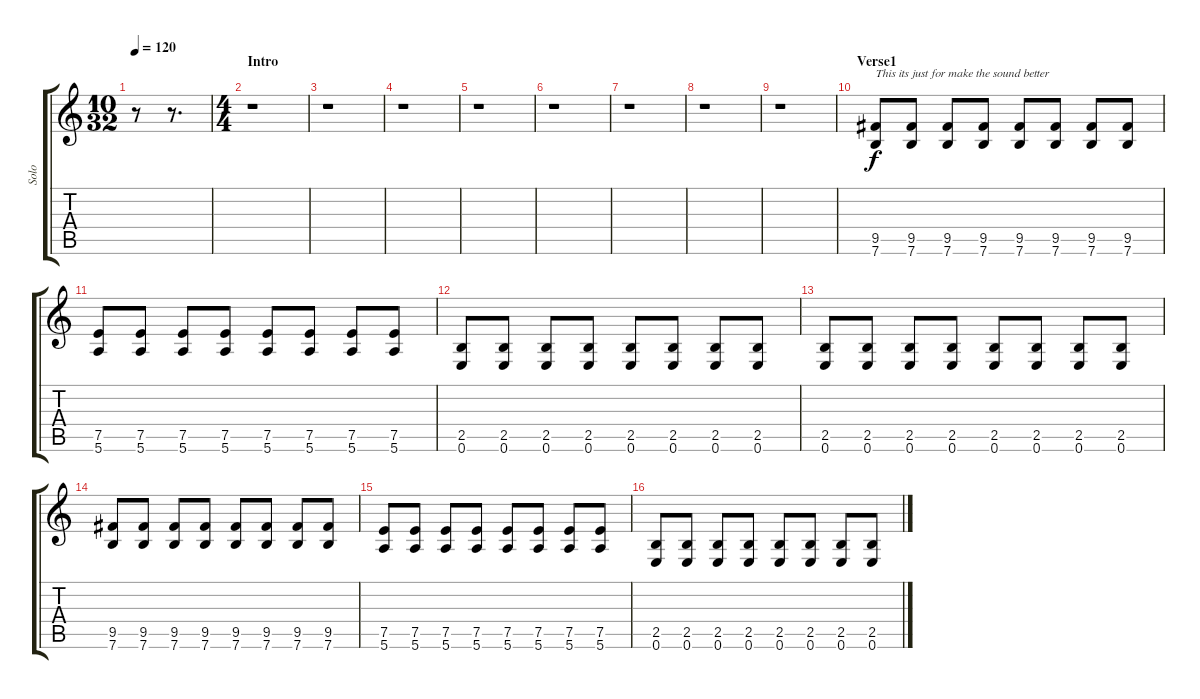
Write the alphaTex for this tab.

\track ("Solo" "Solo") {instrument distortionguitar}
\staff {score tabs}
\tuning (E4 B3 G3 D3 A2 E2) {hide}
\ts (10 32)
\tempo 120
\clef g2
\ks c
r.8{dy f instrument distortionguitar} r.8{d} |
\ts (4 4)
\section ("" "Intro")
r.1 |
r.1 |
r.1 |
r.1 |
r.1 |
r.1 |
r.1 |
r.1 |
\section ("" "Verse1")
(9.5 7.6).8{txt "This its just for make the sound better" volume 6 instrument distortionguitar} (9.5 7.6).8{volume 6 instrument distortionguitar} (9.5 7.6).8{volume 6 instrument distortionguitar} (9.5 7.6).8{volume 6 instrument distortionguitar} (9.5 7.6).8{volume 6 instrument distortionguitar} (9.5 7.6).8{volume 6 instrument distortionguitar} (9.5 7.6).8{volume 6 instrument distortionguitar} (9.5 7.6).8{volume 6 instrument distortionguitar} |
(7.5 5.6).8{volume 6 instrument distortionguitar} (7.5 5.6).8{volume 6 instrument distortionguitar} (7.5 5.6).8{volume 6 instrument distortionguitar} (7.5 5.6).8{volume 6 instrument distortionguitar} (7.5 5.6).8{volume 6 instrument distortionguitar} (7.5 5.6).8{volume 6 instrument distortionguitar} (7.5 5.6).8{volume 6 instrument distortionguitar} (7.5 5.6).8{volume 6 instrument distortionguitar} |
(2.5 0.6).8{volume 6 instrument distortionguitar} (2.5 0.6).8{volume 6 instrument distortionguitar} (2.5 0.6).8{volume 6 instrument distortionguitar} (2.5 0.6).8{volume 6 instrument distortionguitar} (2.5 0.6).8{volume 6 instrument distortionguitar} (2.5 0.6).8{volume 6 instrument distortionguitar} (2.5 0.6).8{volume 6 instrument distortionguitar} (2.5 0.6).8{volume 6 instrument distortionguitar} |
(2.5 0.6).8{volume 6 instrument distortionguitar} (2.5 0.6).8{volume 6 instrument distortionguitar} (2.5 0.6).8{volume 6 instrument distortionguitar} (2.5 0.6).8{volume 6 instrument distortionguitar} (2.5 0.6).8{volume 6 instrument distortionguitar} (2.5 0.6).8{volume 6 instrument distortionguitar} (2.5 0.6).8{volume 6 instrument distortionguitar} (2.5 0.6).8{volume 6 instrument distortionguitar} |
(9.5 7.6).8{volume 6 instrument distortionguitar} (9.5 7.6).8{volume 6 instrument distortionguitar} (9.5 7.6).8{volume 6 instrument distortionguitar} (9.5 7.6).8{volume 6 instrument distortionguitar} (9.5 7.6).8{volume 6 instrument distortionguitar} (9.5 7.6).8{volume 6 instrument distortionguitar} (9.5 7.6).8{volume 6 instrument distortionguitar} (9.5 7.6).8{volume 6 instrument distortionguitar} |
(7.5 5.6).8{volume 6 instrument distortionguitar} (7.5 5.6).8{volume 6 instrument distortionguitar} (7.5 5.6).8{volume 6 instrument distortionguitar} (7.5 5.6).8{volume 6 instrument distortionguitar} (7.5 5.6).8{volume 6 instrument distortionguitar} (7.5 5.6).8{volume 6 instrument distortionguitar} (7.5 5.6).8{volume 6 instrument distortionguitar} (7.5 5.6).8{volume 6 instrument distortionguitar} |
(2.5 0.6).8{volume 6 instrument distortionguitar} (2.5 0.6).8{volume 6 instrument distortionguitar} (2.5 0.6).8{volume 6 instrument distortionguitar} (2.5 0.6).8{volume 6 instrument distortionguitar} (2.5 0.6).8{volume 6 instrument distortionguitar} (2.5 0.6).8{volume 6 instrument distortionguitar} (2.5 0.6).8{volume 6 instrument distortionguitar} (2.5 0.6).8{volume 6 instrument distortionguitar}
